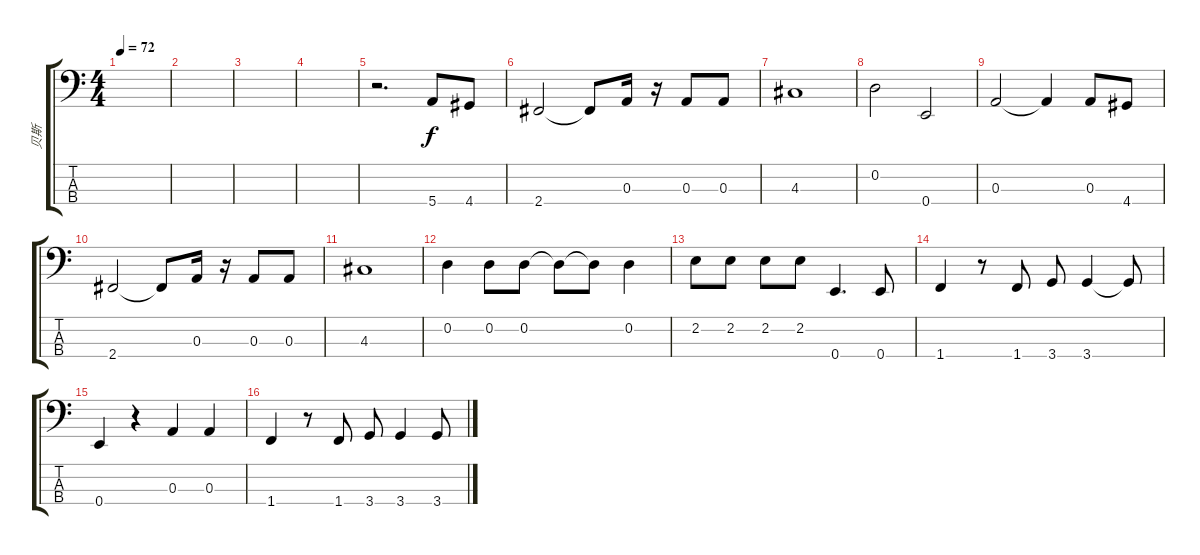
\track ("贝斯" "贝斯") {instrument electricbassfinger}
\staff {score tabs}
\tuning (G2 D2 A1 E1) {hide}
\ts (4 4)
\tempo 72
\clef f4
\ks c
|
|
|
|
r.2{d} 5.4.8 4.4.8 |
2.4.2 2.4{t}.8 0.3.16 r.16 0.3.8 0.3.8 |
4.3.1 |
0.2.2 0.4.2 |
0.3.2 0.3{t}.4 0.3.8 4.4.8 |
2.4.2 2.4{t}.8 0.3.16 r.16 0.3.8 0.3.8 |
4.3.1{txt ""} |
0.2.4 0.2.8 0.2.8 0.2{t}.8 0.2{t}.8 0.2.4 |
2.2.8 2.2.8 2.2.8 2.2.8 0.4.4{d} 0.4.8 |
1.4.4 r.8 1.4.8 3.4.8 3.4.4 3.4{t}.8 |
0.4.4 r.4 0.3.4 0.3.4 |
1.4.4 r.8 1.4.8 3.4.8 3.4.4 3.4.8
